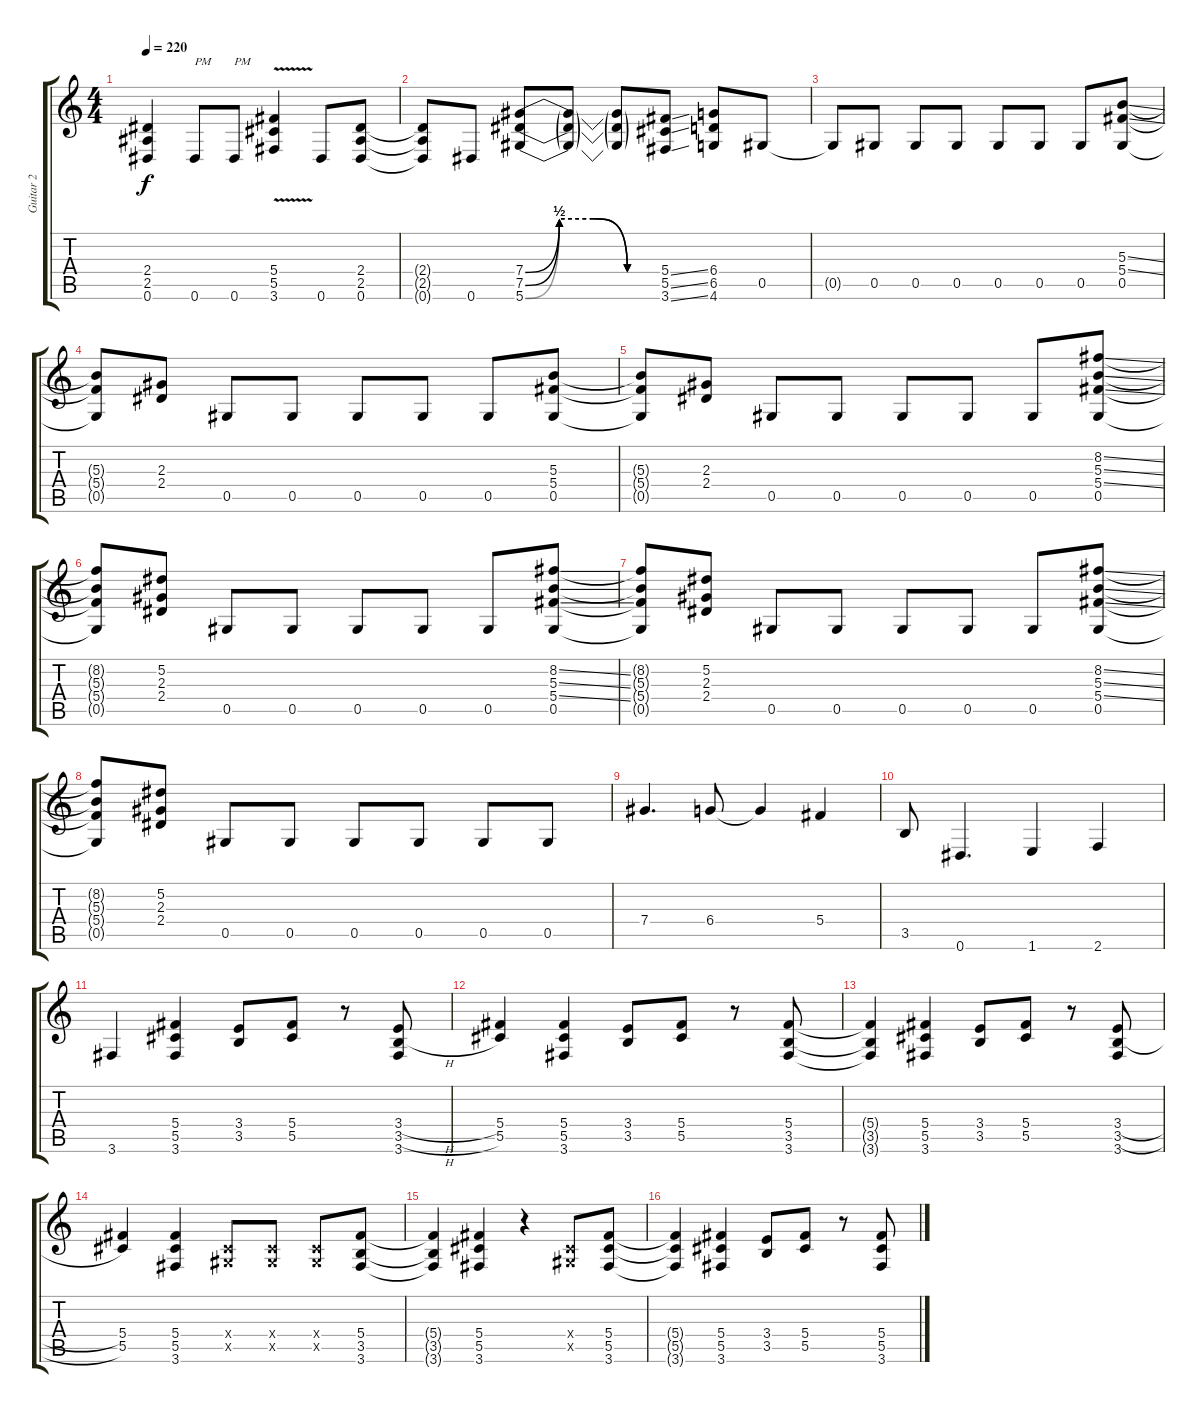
\track ("Guitar 2" "Guitar 2") {instrument distortionguitar}
\staff {score tabs}
\tuning (Eb4 Bb3 Gb3 Db3 Ab2 Eb2) {hide}
\ts (4 4)
\tempo 220
\clef g2
\ks c
(2.4{t} 2.5{t} 0.6{t}).4{dy f} 0.6.8{txt "PM"} 0.6.8{txt "PM"} (5.4{v} 5.5{v} 3.6{v}).4 0.6.8 (2.4 2.5 0.6).8 |
(2.4{t} 2.5{t} 0.6{t}).8 0.6.8 (7.4{be (custom 0 0 15 2 30 2 45 0 60 0)} 7.5{be (custom 0 0 15 2 30 2 45 0 60 0)} 5.6{be (custom 0 0 15 2 30 2 45 0 60 0)}).8 (7.4{t} 7.5{t} 5.6{t}).8 (7.4{t} 7.5{t} 5.6{t}).8 (5.4{ss} 5.5{ss} 3.6{ss}).8 (6.4 6.5 4.6).8 0.5.8 |
0.5{t}.8 0.5.8 0.5.8 0.5.8 0.5.8 0.5.8 0.5.8 (5.3{ss} 5.4{ss} 0.5).8 |
(5.3{t} 5.4{t} 0.5{t}).8 (2.3 2.4).8 0.5.8 0.5.8 0.5.8 0.5.8 0.5.8 (5.3 5.4 0.5).8 |
(5.3{t} 5.4{t} 0.5{t}).8 (2.3 2.4).8 0.5.8 0.5.8 0.5.8 0.5.8 0.5.8 (8.2{ss} 5.3{ss} 5.4{ss} 0.5).8 |
(8.2{t} 5.3{t} 5.4{t} 0.5{t}).8 (5.2 2.3 2.4).8 0.5.8 0.5.8 0.5.8 0.5.8 0.5.8 (8.2{ss} 5.3{ss} 5.4{ss} 0.5).8 |
(8.2{t} 5.3{t} 5.4{t} 0.5{t}).8 (5.2 2.3 2.4).8 0.5.8 0.5.8 0.5.8 0.5.8 0.5.8 (8.2{ss} 5.3{ss} 5.4{ss} 0.5).8 |
(8.2{t} 5.3{t} 5.4{t} 0.5{t}).8 (5.2 2.3 2.4).8 0.5.8 0.5.8 0.5.8 0.5.8 0.5.8 0.5.8 |
7.4.4{d} 6.4.8 6.4{t}.4 5.4.4 |
3.5.8 0.6.4{d} 1.6.4 2.6.4 |
3.6.4 (5.4 5.5 3.6).4 (3.4 3.5).8 (5.4 5.5).8 r.8 (3.4{h} 3.5{h} 3.6).8 |
(5.4 5.5).4 (5.4 5.5 3.6).4 (3.4 3.5).8 (5.4 5.5).8 r.8 (5.4 3.5 3.6).8 |
(5.4{t} 3.5{t} 3.6{t}).4 (5.4 5.5 3.6).4 (3.4 3.5).8 (5.4 5.5).8 r.8 (3.4{h} 3.5{h} 3.6).8 |
(5.4 5.5).4 (5.4 5.5 3.6).4 (0.4{x} 0.5{x}).8 (0.4{x} 0.5{x}).8 (0.4{x} 0.5{x}).8 (5.4 3.5 3.6).8 |
(5.4{t} 3.5{t} 3.6{t}).4 (5.4 5.5 3.6).4 r.4 (0.4{x} 0.5{x}).8 (5.4 5.5 3.6).8 |
(5.4{t} 5.5{t} 3.6{t}).4 (5.4 5.5 3.6).4 (3.4 3.5).8 (5.4 5.5).8 r.8 (5.4 5.5 3.6).8
